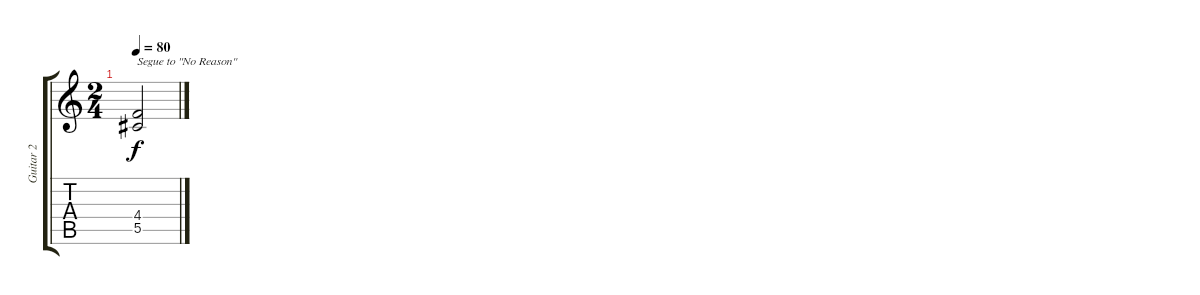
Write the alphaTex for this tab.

\track ("Guitar 2" "Guitar 2") {instrument electricguitarclean}
\staff {score tabs}
\tuning (Eb4 Bb3 Gb3 Db3 Ab2 Db2) {hide}
\ts (2 4)
\tempo 80
\clef g2
\ks c
(4.4{t} 5.5{t}).2{txt "Segue to \"No Reason\"" dy f}
